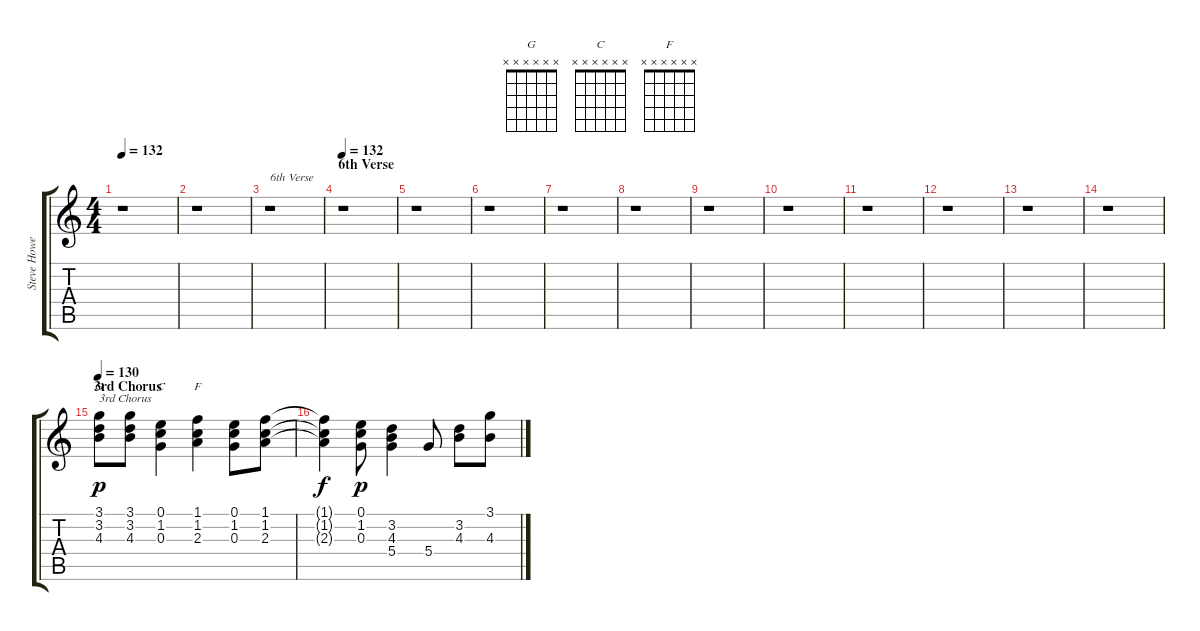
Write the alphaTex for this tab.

\track ("Steve Howe 2" "Steve Howe") {instrument overdrivenguitar}
\staff {score tabs}
\tuning (E4 B3 G3 D3 A2 E2) {hide}
\chord ("G" x x x x x x)
\chord ("C" x x x x x x)
\chord ("F" x x x x x x)
\ts (4 4)
\tempo 132
\clef g2
\ks c
r.1{dy f} |
r.1 |
r.1{txt "6th Verse"} |
\section ("" "6th Verse")
\tempo 132
r.1 |
r.1 |
r.1 |
r.1 |
r.1 |
r.1 |
r.1 |
r.1 |
r.1 |
r.1 |
r.1 |
\section ("" "3rd Chorus")
\tempo 130
(3.1 3.2 4.3).8{ch "G" txt "3rd Chorus" dy p volume 12} (3.1 3.2 4.3).8 (0.1 1.2 0.3).4{ch "C"} (1.1 1.2 2.3).4{ch "F"} (0.1 1.2 0.3).8 (1.1 1.2 2.3).8 |
(1.1{t} 1.2{t} 2.3{t}).4{dy f} (0.1 1.2 0.3).8{dy p} (3.2 4.3 5.4).4 5.4.8 (3.2 4.3).8 (3.1 4.3).8
